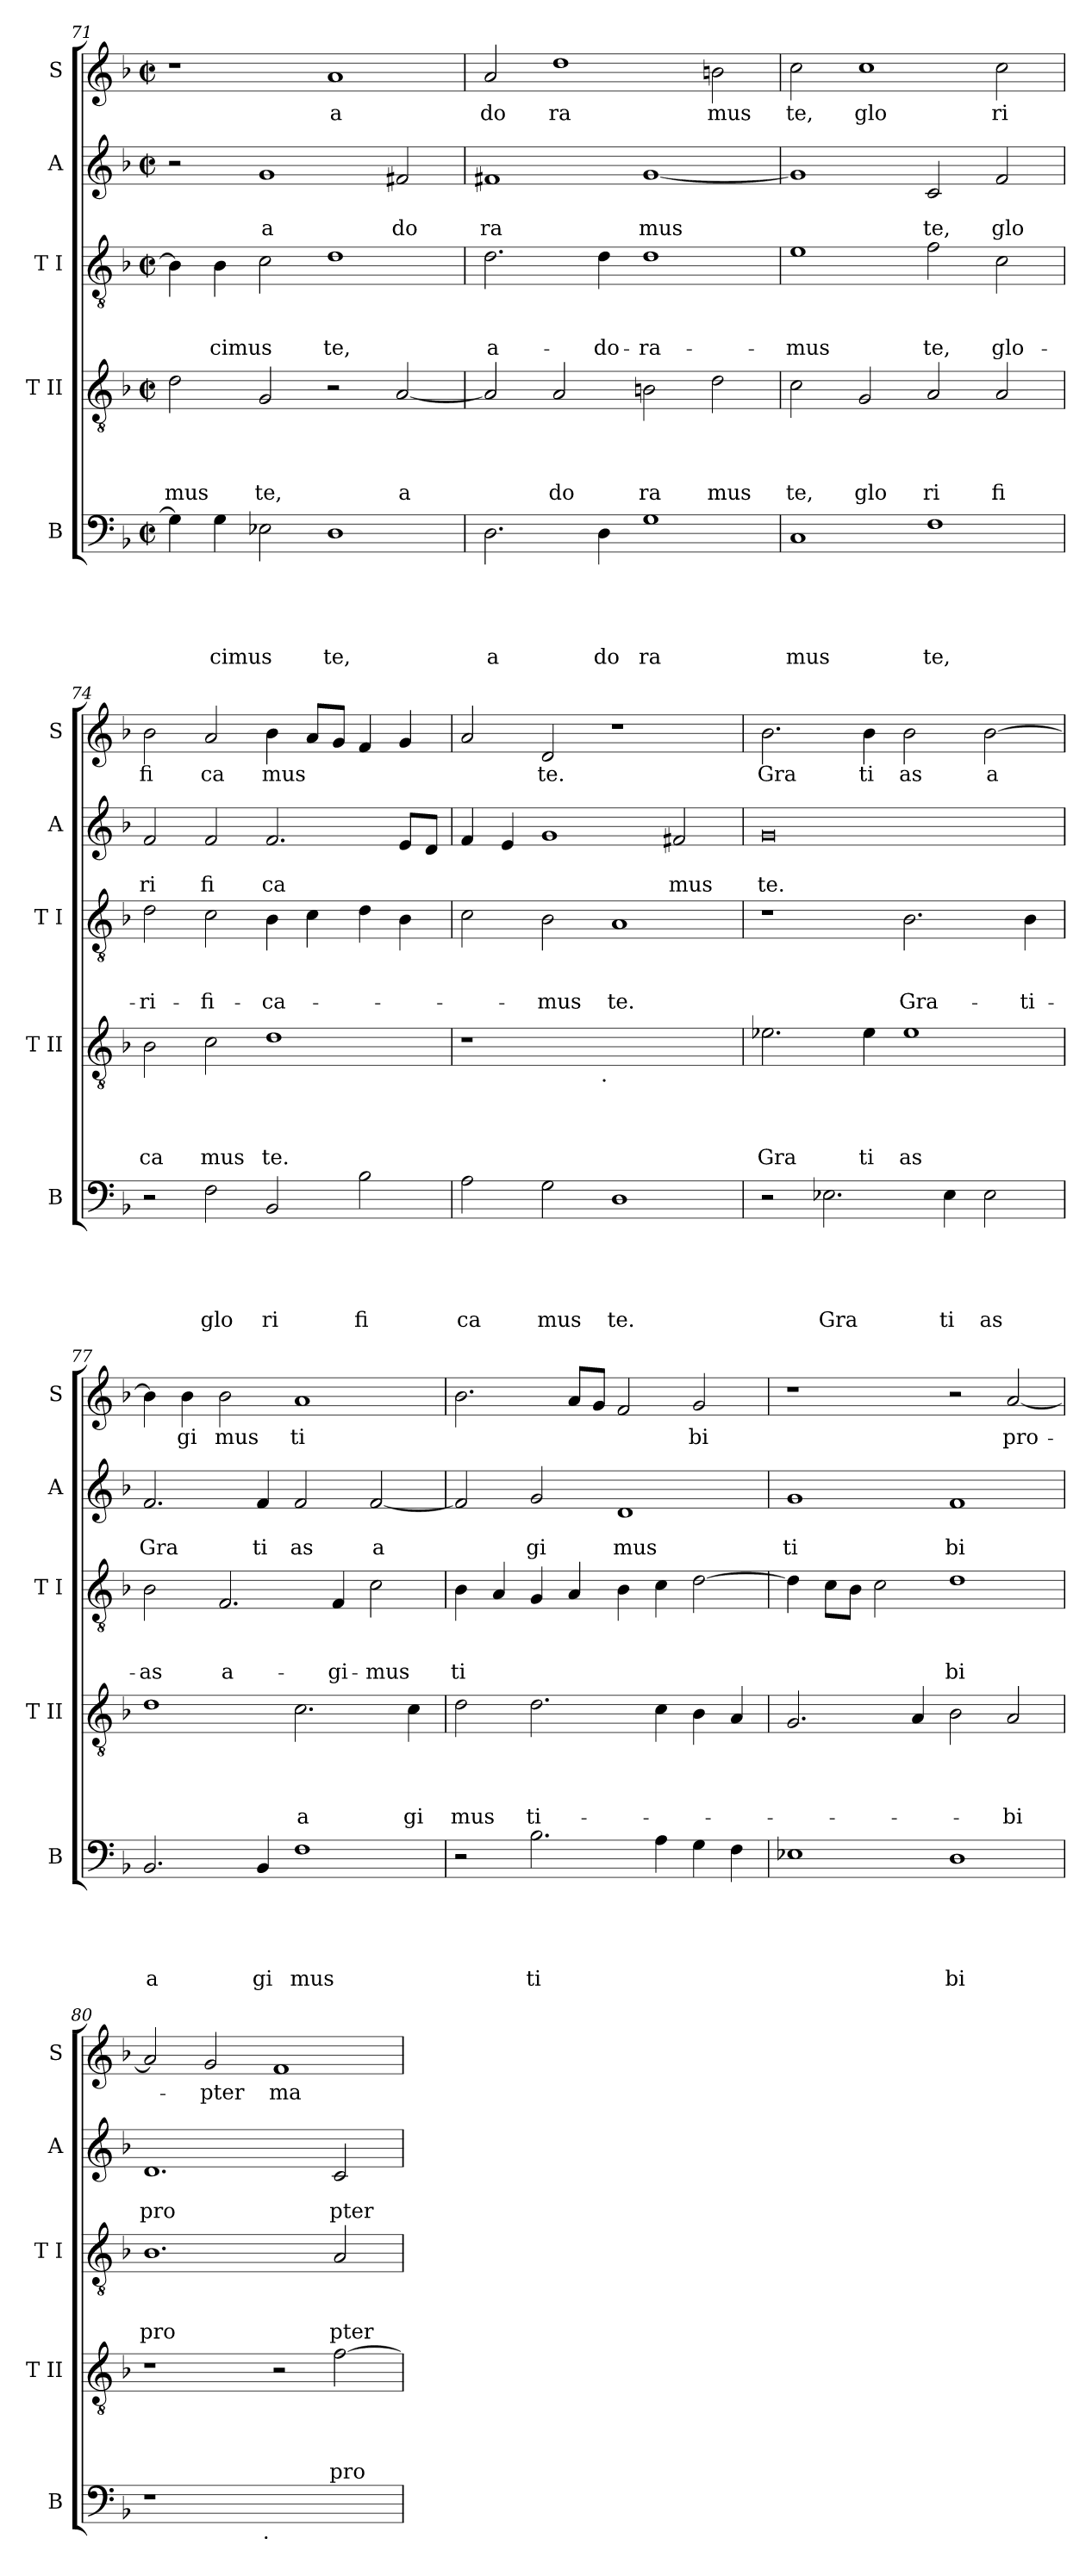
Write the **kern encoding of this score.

**kern	**text	**text	**text	**text	**text	**kern	**text	**text	**text	**text	**kern	**text	**text	**text	**kern	**text	**text	**kern	**text
*part5	*part5	*part5	*part5	*part5	*part5	*part4	*part4	*part4	*part4	*part4	*part3	*part3	*part3	*part3	*part2	*part2	*part2	*part1	*part1
*staff5	*staff5	*staff5	*staff5	*staff5	*staff5	*staff4	*staff4	*staff4	*staff4	*staff4	*staff3	*staff3	*staff3	*staff3	*staff2	*staff2	*staff2	*staff1	*staff1
*I"B	*	*	*	*	*	*I"T II	*	*	*	*	*I"T I	*	*	*	*I"A	*	*	*I"S	*
*I'B	*	*	*	*	*	*I'T II	*	*	*	*	*I'T I	*	*	*	*I'A	*	*	*I'S	*
*clefF4	*	*	*	*	*	*clefGv2	*	*	*	*	*clefGv2	*	*	*	*clefG2	*	*	*clefG2	*
*k[b-]	*	*	*	*	*	*k[b-]	*	*	*	*	*k[b-]	*	*	*	*k[b-]	*	*	*k[b-]	*
*F:	*	*	*	*	*	*F:	*	*	*	*	*F:	*	*	*	*F:	*	*	*F:	*
*M2/2	*	*	*	*	*	*M2/2	*	*	*	*	*M2/2	*	*	*	*M2/2	*	*	*M2/2	*
*met(c|)	*	*	*	*	*	*met(c|)	*	*	*	*	*met(c|)	*	*	*	*met(c|)	*	*	*met(c|)	*
=71	=71	=71	=71	=71	=71	=71	=71	=71	=71	=71	=71	=71	=71	=71	=71	=71	=71	=71	=71
!	!	!	!	!	!	!	!	!	!	!LO:LY:b	!	!	!	!	!	!	!	!	!
4G\]	.	.	.	.	.	2d\	.	.	.	mus	4B-\]	.	.	.	2r	.	.	1r	.
!	!	!	!	!	!LO:LY:b	!	!	!	!	!	!	!	!	!LO:LY:b	!	!	!	!	!
4G\	.	.	.	.	cimus	.	.	.	.	.	4B-\	.	.	-cimus	.	.	.	.	.
!	!	!	!	!	!	!	!	!	!	!LO:LY:b	!	!	!	!	!	!	!LO:LY:b	!	!
2E-X\	.	.	.	.	.	2G/	.	.	.	te,	2c\	.	.	.	1g	.	a	.	.
!	!	!	!	!	!LO:LY:b	!	!	!	!	!	!	!	!	!LO:LY:b	!	!	!	!	!LO:LY:b
1D	.	.	.	.	te,	2r	.	.	.	.	1d	.	.	te,	.	.	.	1a	a
!	!	!	!	!	!	!	!	!	!	!LO:LY:b	!	!	!	!	!	!	!LO:LY:b	!	!
.	.	.	.	.	.	[<2A/	.	.	.	a	.	.	.	.	2f#X/	.	do	.	.
=72	=72	=72	=72	=72	=72	=72	=72	=72	=72	=72	=72	=72	=72	=72	=72	=72	=72	=72	=72
!	!	!	!	!	!LO:LY:b	!	!	!	!	!	!	!	!	!LO:LY:b	!	!	!LO:LY:b	!	!LO:LY:b
2.D\	.	.	.	.	a	2A/]	.	.	.	.	2.d\	.	.	a-	1f#X	.	ra	2a/	do
!	!	!	!	!	!	!	!	!	!	!LO:LY:b	!	!	!	!	!	!	!	!	!LO:LY:b
.	.	.	.	.	.	2A/	.	.	.	do	.	.	.	.	.	.	.	1dd	ra
!	!	!	!	!	!LO:LY:b	!	!	!	!	!	!	!	!	!LO:LY:b	!	!	!	!	!
4D\	.	.	.	.	do	.	.	.	.	.	4d\	.	.	-do-	.	.	.	.	.
!	!	!	!	!	!LO:LY:b	!	!	!	!	!LO:LY:b	!	!	!	!LO:LY:b	!	!	!LO:LY:b	!	!
1G	.	.	.	.	ra	2Bn\	.	.	.	ra	1d	.	.	-ra-	[<1g	.	mus	.	.
!	!	!	!	!	!	!	!	!	!	!LO:LY:b	!	!	!	!	!	!	!	!	!LO:LY:b
.	.	.	.	.	.	2d\	.	.	.	mus	.	.	.	.	.	.	.	2bn\	mus
!!LO:LB:g=z
=73	=73	=73	=73	=73	=73	=73	=73	=73	=73	=73	=73	=73	=73	=73	=73	=73	=73	=73	=73
!	!	!	!	!	!LO:LY:b	!	!	!	!	!LO:LY:b	!	!	!	!LO:LY:b	!	!	!	!	!LO:LY:b
1C	.	.	.	.	mus	2c\	.	.	.	te,	1e	.	.	-mus	1g]	.	.	2cc\	te,
!	!	!	!	!	!	!	!	!	!	!LO:LY:b	!	!	!	!	!	!	!	!	!LO:LY:b
.	.	.	.	.	.	2G/	.	.	.	glo	.	.	.	.	.	.	.	1cc	glo
!	!	!	!	!	!LO:LY:b	!	!	!	!	!LO:LY:b	!	!	!	!LO:LY:b	!	!	!LO:LY:b	!	!
1F	.	.	.	.	te,	2A/	.	.	.	ri	2f\	.	.	te,	2c/	.	te,	.	.
!	!	!	!	!	!	!	!	!	!	!LO:LY:b	!	!	!	!LO:LY:b	!	!	!LO:LY:b	!	!LO:LY:b
.	.	.	.	.	.	2A/	.	.	.	fi	2c\	.	.	glo-	2f/	.	glo	2cc\	ri
=74	=74	=74	=74	=74	=74	=74	=74	=74	=74	=74	=74	=74	=74	=74	=74	=74	=74	=74	=74
!	!	!	!	!	!	!	!	!	!	!LO:LY:b	!	!	!	!LO:LY:b	!	!	!LO:LY:b	!	!LO:LY:b
2r	.	.	.	.	.	2B-\	.	.	.	ca	2d\	.	.	-ri-	2f/	.	ri	2b-\	fi
!	!	!	!	!	!LO:LY:b	!	!	!	!	!LO:LY:b	!	!	!	!LO:LY:b	!	!	!LO:LY:b	!	!LO:LY:b
2F\	.	.	.	.	glo	2c\	.	.	.	mus	2c\	.	.	-fi-	2f/	.	fi	2a/	ca
!	!	!	!	!	!LO:LY:b	!	!	!	!	!LO:LY:b	!	!	!	!LO:LY:b	!	!	!LO:LY:b	!	!LO:LY:b
2BB-/	.	.	.	.	ri	1d	.	.	.	te.	4B-\	.	.	-ca-	2.f/	.	ca	4b-\	mus
.	.	.	.	.	.	.	.	.	.	.	4c\	.	.	.	.	.	.	8a/L	.
.	.	.	.	.	.	.	.	.	.	.	.	.	.	.	.	.	.	8g/J	.
!	!	!	!	!	!LO:LY:b	!	!	!	!	!	!	!	!	!	!	!	!	!	!
2B-\	.	.	.	.	fi	.	.	.	.	.	4d\	.	.	.	.	.	.	4f/	.
.	.	.	.	.	.	.	.	.	.	.	4B-\	.	.	.	8e/L	.	.	4g/	.
.	.	.	.	.	.	.	.	.	.	.	.	.	.	.	8d/J	.	.	.	.
=75	=75	=75	=75	=75	=75	=75	=75	=75	=75	=75	=75	=75	=75	=75	=75	=75	=75	=75	=75
!	!	!	!	!	!LO:LY:b	!	!	!	!	!	!	!	!	!	!	!	!	!	!
*	*	*	*	*	*	*^	*	*	*	*	*	*	*	*	*	*	*	*	*
2A\	.	.	.	.	ca	1r	2ryy	.	.	.	.	2c\	.	.	.	4f/	.	.	2a/	.
.	.	.	.	.	.	.	.	.	.	.	.	.	.	.	.	4e/	.	.	.	.
!	!	!	!	!	!LO:LY:b	!	!	!	!	!	!	!	!	!	!LO:LY:b	!	!	!	!	!LO:LY:b
2G\	.	.	.	.	mus	.	4...ryy	.	.	.	.	2B-\	.	.	-mus	1g	.	.	2d/	te.
!	!	!	!	!	!	!	!LO:TX:b:t=.	!	!	!	!	!	!	!	!	!	!	!	!	!
.	.	.	.	.	.	.	1ryy	.	.	.	.	.	.	.	.	.	.	.	.	.
!	!	!	!	!	!LO:LY:b	!	!	!	!	!	!	!	!	!	!LO:LY:b	!	!	!	!	!
1D	.	.	.	.	te.	1ryy	.	.	.	.	.	1A	.	.	te.	.	.	.	1r	.
!	!	!	!	!	!	!	!	!	!	!	!	!	!	!	!	!	!	!LO:LY:b	!	!
.	.	.	.	.	.	.	.	.	.	.	.	.	.	.	.	2f#/	.	mus	.	.
.	.	.	.	.	.	.	32ryy	.	.	.	.	.	.	.	.	.	.	.	.	.
=76	=76	=76	=76	=76	=76	=76	=76	=76	=76	=76	=76	=76	=76	=76	=76	=76	=76	=76	=76	=76
!	!	!	!	!	!	!	!	!	!	!	!LO:LY:b	!	!	!	!	!	!	!LO:LY:b	!	!LO:LY:b
*	*	*	*	*	*	*v	*v	*	*	*	*	*	*	*	*	*	*	*	*	*
2r	.	.	.	.	.	2.e-X\	.	.	.	Gra	1r	.	.	.	0g	.	te.	2.b-\	Gra
!	!	!	!	!	!LO:LY:b	!	!	!	!	!	!	!	!	!	!	!	!	!	!
2.E-X\	.	.	.	.	Gra	.	.	.	.	.	.	.	.	.	.	.	.	.	.
!	!	!	!	!	!	!	!	!	!	!LO:LY:b	!	!	!	!	!	!	!	!	!LO:LY:b
.	.	.	.	.	.	4e-\	.	.	.	ti	.	.	.	.	.	.	.	4b-\	ti
!	!	!	!	!	!	!	!	!	!	!LO:LY:b	!	!	!	!LO:LY:b	!	!	!	!	!LO:LY:b
.	.	.	.	.	.	1e-	.	.	.	as	2.B-\	.	.	Gra-	.	.	.	2b-\	as
!	!	!	!	!	!LO:LY:b	!	!	!	!	!	!	!	!	!	!	!	!	!	!
4E-\	.	.	.	.	ti	.	.	.	.	.	.	.	.	.	.	.	.	.	.
!	!	!	!	!	!LO:LY:b	!	!	!	!	!	!	!	!	!	!	!	!	!	!LO:LY:b
2E-\	.	.	.	.	as	.	.	.	.	.	.	.	.	.	.	.	.	[>2b-\	a
!	!	!	!	!	!	!	!	!	!	!	!	!	!	!LO:LY:b	!	!	!	!	!
.	.	.	.	.	.	.	.	.	.	.	4B-\	.	.	-ti-	.	.	.	.	.
=77	=77	=77	=77	=77	=77	=77	=77	=77	=77	=77	=77	=77	=77	=77	=77	=77	=77	=77	=77
!	!	!	!	!	!LO:LY:b	!	!	!	!	!	!	!	!	!LO:LY:b	!	!	!LO:LY:b	!	!
2.BB-/	.	.	.	.	a	1d	.	.	.	.	2B-\	.	.	-as	2.f/	.	Gra	4b-\]	.
!	!	!	!	!	!	!	!	!	!	!	!	!	!	!	!	!	!	!	!LO:LY:b
.	.	.	.	.	.	.	.	.	.	.	.	.	.	.	.	.	.	4b-\	gi
!	!	!	!	!	!	!	!	!	!	!	!	!	!	!LO:LY:b	!	!	!	!	!LO:LY:b
.	.	.	.	.	.	.	.	.	.	.	2.F/	.	.	a-	.	.	.	2b-\	mus
!	!	!	!	!	!LO:LY:b	!	!	!	!	!	!	!	!	!	!	!	!LO:LY:b	!	!
4BB-/	.	.	.	.	gi	.	.	.	.	.	.	.	.	.	4f/	.	ti	.	.
!	!	!	!	!	!LO:LY:b	!	!	!	!	!LO:LY:b	!	!	!	!	!	!	!LO:LY:b	!	!LO:LY:b
1F	.	.	.	.	mus	2.c\	.	.	.	a	.	.	.	.	2f/	.	as	1a	ti
!	!	!	!	!	!	!	!	!	!	!	!	!	!	!LO:LY:b	!	!	!	!	!
.	.	.	.	.	.	.	.	.	.	.	4F/	.	.	-gi-	.	.	.	.	.
!	!	!	!	!	!	!	!	!	!	!	!	!	!	!LO:LY:b	!	!	!LO:LY:b	!	!
.	.	.	.	.	.	.	.	.	.	.	2c\	.	.	-mus	[<2f/	.	a	.	.
!	!	!	!	!	!	!	!	!	!	!LO:LY:b	!	!	!	!	!	!	!	!	!
.	.	.	.	.	.	4c\	.	.	.	gi	.	.	.	.	.	.	.	.	.
!!LO:LB:g=z
=78	=78	=78	=78	=78	=78	=78	=78	=78	=78	=78	=78	=78	=78	=78	=78	=78	=78	=78	=78
!	!	!	!	!	!	!	!	!	!	!LO:LY:b	!	!	!	!LO:LY:b	!	!	!	!	!
2r	.	.	.	.	.	2d\	.	.	.	mus	4B-\	.	.	ti	2f/]	.	.	2.b-\	.
.	.	.	.	.	.	.	.	.	.	.	4A/	.	.	.	.	.	.	.	.
!	!	!	!	!	!LO:LY:b	!	!	!	!	!LO:LY:b	!	!	!	!	!	!	!LO:LY:b	!	!
2.B-\	.	.	.	.	ti	2.d\	.	.	.	ti-	4G/	.	.	.	2g/	.	gi	.	.
.	.	.	.	.	.	.	.	.	.	.	4A/	.	.	.	.	.	.	8a/L	.
.	.	.	.	.	.	.	.	.	.	.	.	.	.	.	.	.	.	8g/J	.
!	!	!	!	!	!	!	!	!	!	!	!	!	!	!	!	!	!LO:LY:b	!	!
.	.	.	.	.	.	.	.	.	.	.	4B-\	.	.	.	1d	.	mus	2f/	.
4A\	.	.	.	.	.	4c\	.	.	.	.	4c\	.	.	.	.	.	.	.	.
!	!	!	!	!	!	!	!	!	!	!	!	!	!	!	!	!	!	!	!LO:LY:b
4G\	.	.	.	.	.	4B-\	.	.	.	.	[>2d\	.	.	.	.	.	.	2g/	bi
4F\	.	.	.	.	.	4A/	.	.	.	.	.	.	.	.	.	.	.	.	.
=79	=79	=79	=79	=79	=79	=79	=79	=79	=79	=79	=79	=79	=79	=79	=79	=79	=79	=79	=79
!	!	!	!	!	!	!	!	!	!	!	!	!	!	!	!	!	!LO:LY:b	!	!
1E-X	.	.	.	.	.	2.G/	.	.	.	.	4d\]	.	.	.	1g	.	ti	1r	.
.	.	.	.	.	.	.	.	.	.	.	8c\L	.	.	.	.	.	.	.	.
.	.	.	.	.	.	.	.	.	.	.	8B-\J	.	.	.	.	.	.	.	.
.	.	.	.	.	.	.	.	.	.	.	2c\	.	.	.	.	.	.	.	.
.	.	.	.	.	.	4A/	.	.	.	.	.	.	.	.	.	.	.	.	.
!	!	!	!	!	!LO:LY:b	!	!	!	!	!	!	!	!	!LO:LY:b	!	!	!LO:LY:b	!	!
1D	.	.	.	.	bi	2B-\	.	.	.	.	1d	.	.	bi	1f	.	bi	2r	.
!	!	!	!	!	!	!	!	!	!	!LO:LY:b	!	!	!	!	!	!	!	!	!LO:LY:b
.	.	.	.	.	.	2A/	.	.	.	-bi	.	.	.	.	.	.	.	[<2a/	pro-
=80	=80	=80	=80	=80	=80	=80	=80	=80	=80	=80	=80	=80	=80	=80	=80	=80	=80	=80	=80
!	!	!	!	!	!	!	!	!	!	!	!	!	!	!LO:LY:b	!	!	!LO:LY:b	!	!
*^	*	*	*	*	*	*	*	*	*	*	*	*	*	*	*	*	*	*	*
1r	2ryy	.	.	.	.	.	1r	.	.	.	.	1.B-	.	.	pro	1.d	.	pro	2a/]	.
!	!	!	!	!	!	!	!	!	!	!	!	!	!	!	!	!	!	!	!	!LO:LY:b
.	4...ryy	.	.	.	.	.	.	.	.	.	.	.	.	.	.	.	.	.	2g/	-pter
!	!LO:TX:b:t=.	!	!	!	!	!	!	!	!	!	!	!	!	!	!	!	!	!	!	!
.	1ryy	.	.	.	.	.	.	.	.	.	.	.	.	.	.	.	.	.	.	.
!	!	!	!	!	!	!	!	!	!	!	!	!	!	!	!	!	!	!	!	!LO:LY:b
1ryy	.	.	.	.	.	.	2r	.	.	.	.	.	.	.	.	.	.	.	1f	ma-
!	!	!	!	!	!	!	!	!	!	!	!LO:LY:b	!	!	!	!LO:LY:b	!	!	!LO:LY:b	!	!
.	.	.	.	.	.	.	[>2f\	.	.	.	pro-	2A/	.	.	pter	2c/	.	pter	.	.
.	32ryy	.	.	.	.	.	.	.	.	.	.	.	.	.	.	.	.	.	.	.
*v	*v	*	*	*	*	*	*	*	*	*	*	*	*	*	*	*	*	*	*	*
=	=	=	=	=	=	=	=	=	=	=	=	=	=	=	=	=	=	=	=
*-	*-	*-	*-	*-	*-	*-	*-	*-	*-	*-	*-	*-	*-	*-	*-	*-	*-	*-	*-
